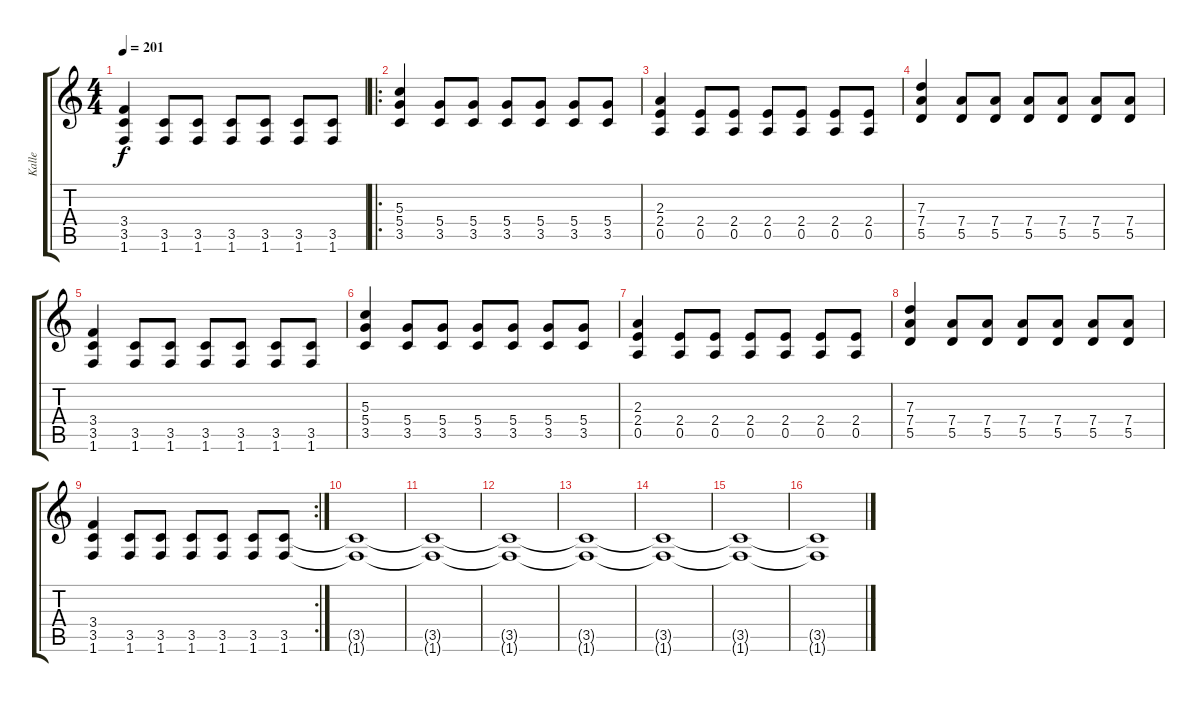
\track ("Kalle" "Kalle") {instrument distortionguitar}
\staff {score tabs}
\tuning (E4 B3 G3 D3 A2 E2) {hide}
\ts (4 4)
\tempo 201
\clef g2
\ks c
(3.4 3.5 1.6).4{dy f} (3.5 1.6).8 (3.5 1.6).8 (3.5 1.6).8 (3.5 1.6).8 (3.5 1.6).8 (3.5 1.6).8 |
\ro
(5.3 5.4 3.5).4 (5.4 3.5).8 (5.4 3.5).8 (5.4 3.5).8 (5.4 3.5).8 (5.4 3.5).8 (5.4 3.5).8 |
(2.3 2.4 0.5).4 (2.4 0.5).8 (2.4 0.5).8 (2.4 0.5).8 (2.4 0.5).8 (2.4 0.5).8 (2.4 0.5).8 |
(7.3 7.4 5.5).4 (7.4 5.5).8 (7.4 5.5).8 (7.4 5.5).8 (7.4 5.5).8 (7.4 5.5).8 (7.4 5.5).8 |
(3.4 3.5 1.6).4 (3.5 1.6).8 (3.5 1.6).8 (3.5 1.6).8 (3.5 1.6).8 (3.5 1.6).8 (3.5 1.6).8 |
(5.3 5.4 3.5).4 (5.4 3.5).8 (5.4 3.5).8 (5.4 3.5).8 (5.4 3.5).8 (5.4 3.5).8 (5.4 3.5).8 |
(2.3 2.4 0.5).4 (2.4 0.5).8 (2.4 0.5).8 (2.4 0.5).8 (2.4 0.5).8 (2.4 0.5).8 (2.4 0.5).8 |
(7.3 7.4 5.5).4 (7.4 5.5).8 (7.4 5.5).8 (7.4 5.5).8 (7.4 5.5).8 (7.4 5.5).8 (7.4 5.5).8 |
\rc 2
(3.4 3.5 1.6).4 (3.5 1.6).8 (3.5 1.6).8 (3.5 1.6).8 (3.5 1.6).8 (3.5 1.6).8 (3.5 1.6).8 |
(3.5{t} 1.6{t}).1 |
(3.5{t} 1.6{t}).1 |
(3.5{t} 1.6{t}).1 |
(3.5{t} 1.6{t}).1 |
(3.5{t} 1.6{t}).1 |
(3.5{t} 1.6{t}).1 |
(3.5{t} 1.6{t}).1
